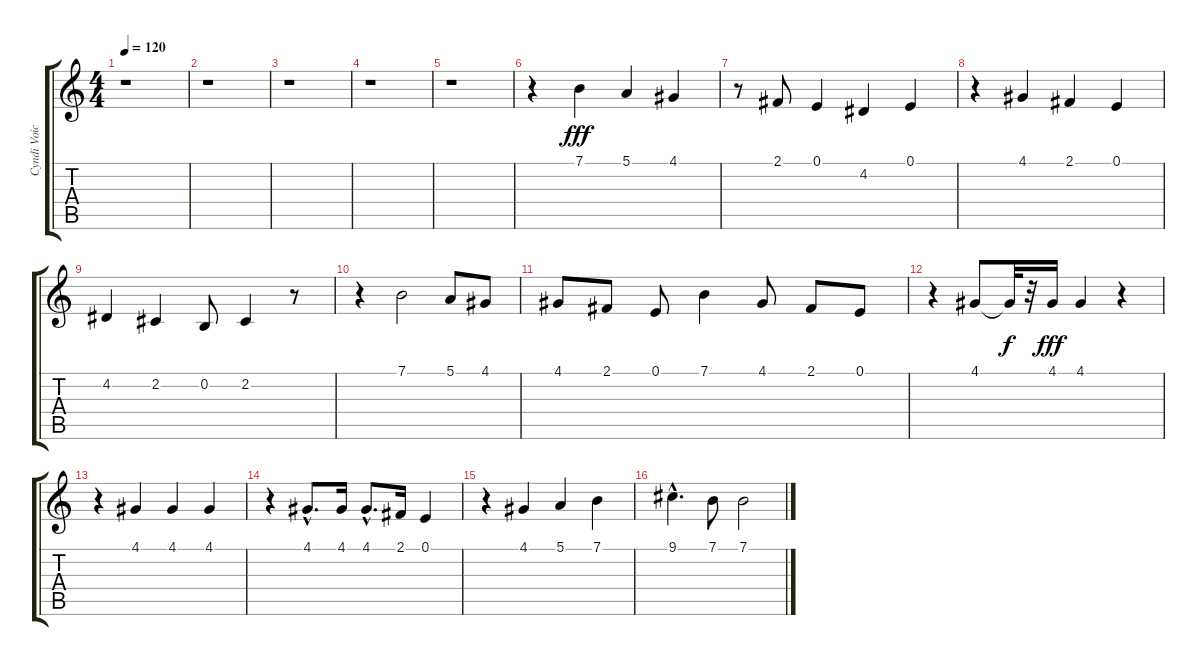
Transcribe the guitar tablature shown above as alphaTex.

\track ("Cyndi Voice" "Cyndi Voic") {instrument voiceoohs}
\staff {score tabs}
\tuning (E4 B3 G3 D3 A2 E2) {hide}
\ts (4 4)
\tempo 120
\clef g2
\ks c
r.1{dy f} |
r.1 |
r.1 |
r.1 |
r.1 |
r.4 7.1.4{dy fff} 5.1.4 4.1.4 |
r.8 2.1.8 0.1.4 4.2.4 0.1.4 |
r.4 4.1.4 2.1.4 0.1.4 |
4.2.4 2.2.4 0.2.8 2.2.4 r.8 |
r.4 7.1.2 5.1.8 4.1.8 |
4.1.8 2.1.8 0.1.8 7.1.4 4.1.8 2.1.8 0.1.8 |
r.4 4.1.8 4.1{t}.32{dy f} r.32 4.1.16{dy fff} 4.1.4 r.4 |
r.4 4.1.4 4.1.4 4.1.4 |
r.4 4.1{hac}.8{d} 4.1.16 4.1{hac}.8{d} 2.1.16 0.1.4 |
r.4 4.1.4 5.1.4 7.1.4 |
9.1{hac}.4{d} 7.1.8 7.1.2
